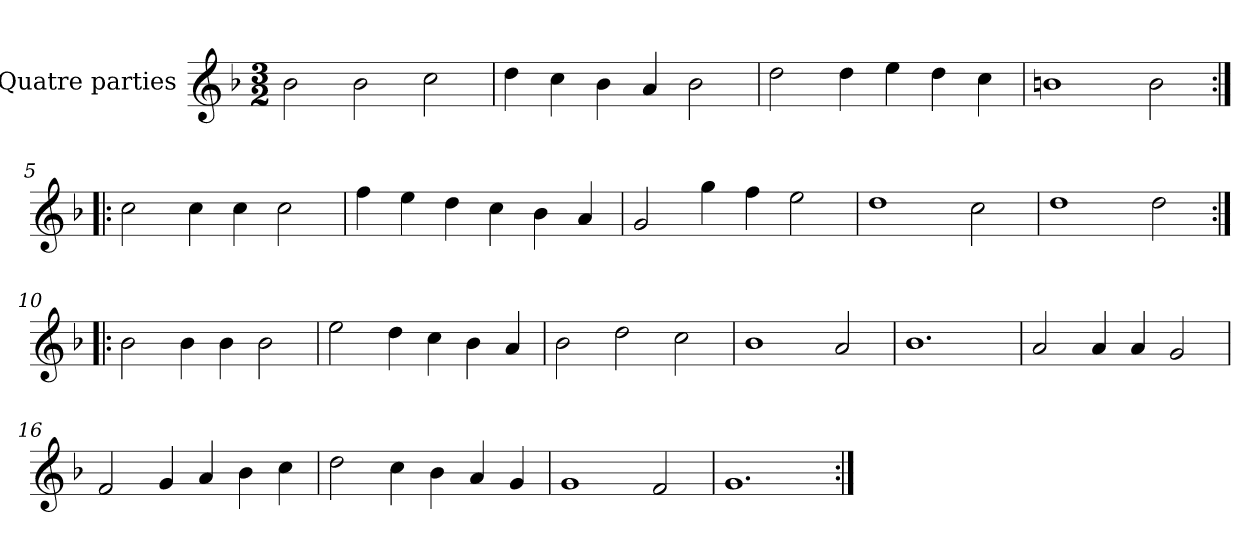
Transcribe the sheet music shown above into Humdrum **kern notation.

**kern
*part1
*staff1
*I"Quatre parties
*clefG2
*k[b-]
*M3/2
*MM180
=1
2b-\
2b-\
2cc\
=2
4dd\
4cc\
4b-\
4a/
2b-\
=3
2dd\
4dd\
4ee\
4dd\
4cc\
=4
1bn
2b\
=5:|!|:
2cc\
4cc\
4cc\
2cc\
=6
4ff\
4ee\
4dd\
4cc\
4b-\
4a/
=7
2g/
4gg\
4ff\
2ee\
=8
1dd
2cc\
=9
1dd
2dd\
=10:|!|:
2b-\
4b-\
4b-\
2b-\
=11
2ee\
4dd\
4cc\
4b-\
4a/
=12
2b-\
2dd\
2cc\
=13
1b-
2a/
=14
1.b-
=15
2a/
4a/
4a/
2g/
=16
2f/
4g/
4a/
4b-\
4cc\
=17
2dd\
4cc\
4b-\
4a/
4g/
=18
1g
2f/
=19
1.g
=:|!
*-
